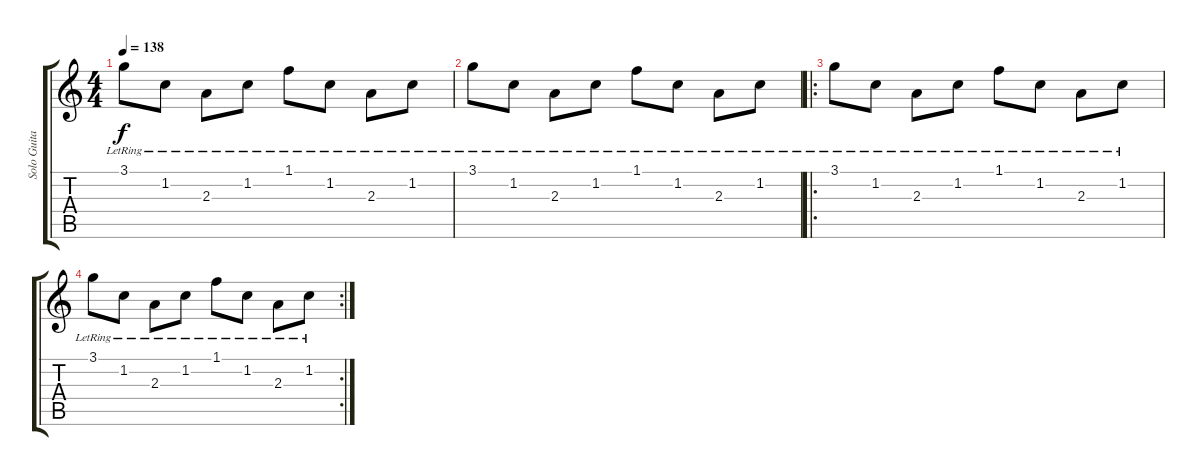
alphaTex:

\track ("Solo Guitar (George Harrison)" "Solo Guita") {instrument acousticguitarsteel}
\staff {score tabs}
\tuning (E4 B3 G3 D3 A2 E2) {hide}
\ts (4 4)
\tempo 138
\clef g2
\ks c
3.1{lr}.8{dy f} 1.2{lr}.8 2.3{lr}.8 1.2{lr}.8 1.1{lr}.8 1.2{lr}.8 2.3{lr}.8 1.2{lr}.8 |
3.1{lr}.8 1.2{lr}.8 2.3{lr}.8 1.2{lr}.8 1.1{lr}.8 1.2{lr}.8 2.3{lr}.8 1.2{lr}.8 |
\ro
3.1{lr}.8 1.2{lr}.8 2.3{lr}.8 1.2{lr}.8 1.1{lr}.8 1.2{lr}.8 2.3{lr}.8 1.2{lr}.8 |
\rc 2
3.1{lr}.8 1.2{lr}.8 2.3{lr}.8 1.2{lr}.8 1.1{lr}.8 1.2{lr}.8 2.3{lr}.8 1.2{lr}.8
